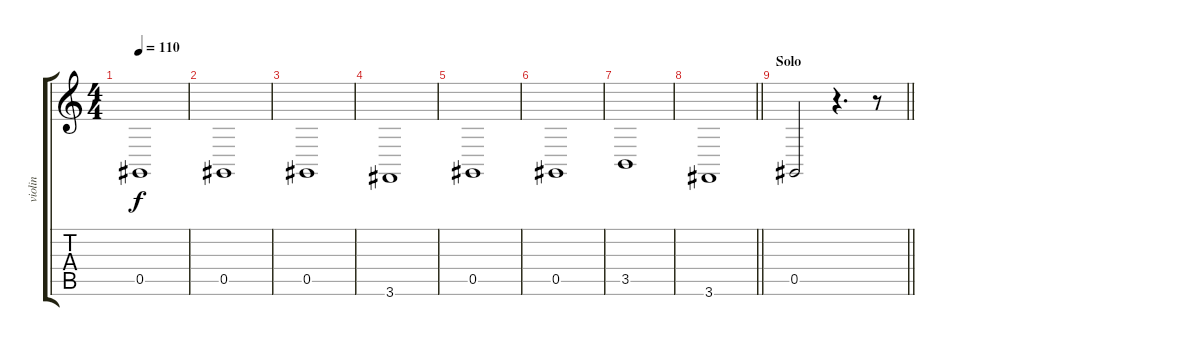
\track ("violin" "violin") {instrument violin}
\staff {score tabs}
\tuning (Eb4 Bb3 Gb3 Db3 Ab2 Eb2) {hide}
\ts (4 4)
\tempo 110
\clef g2
\ks c
0.5.1{dy f} |
0.5.1 |
0.5.1 |
3.6.1 |
0.5.1 |
0.5.1 |
3.5.1 |
\barLineRight lightlight
3.6.1 |
\section ("" "Solo")
\barLineRight lightlight
0.5.2 r.4{d} r.8{volume 13}
